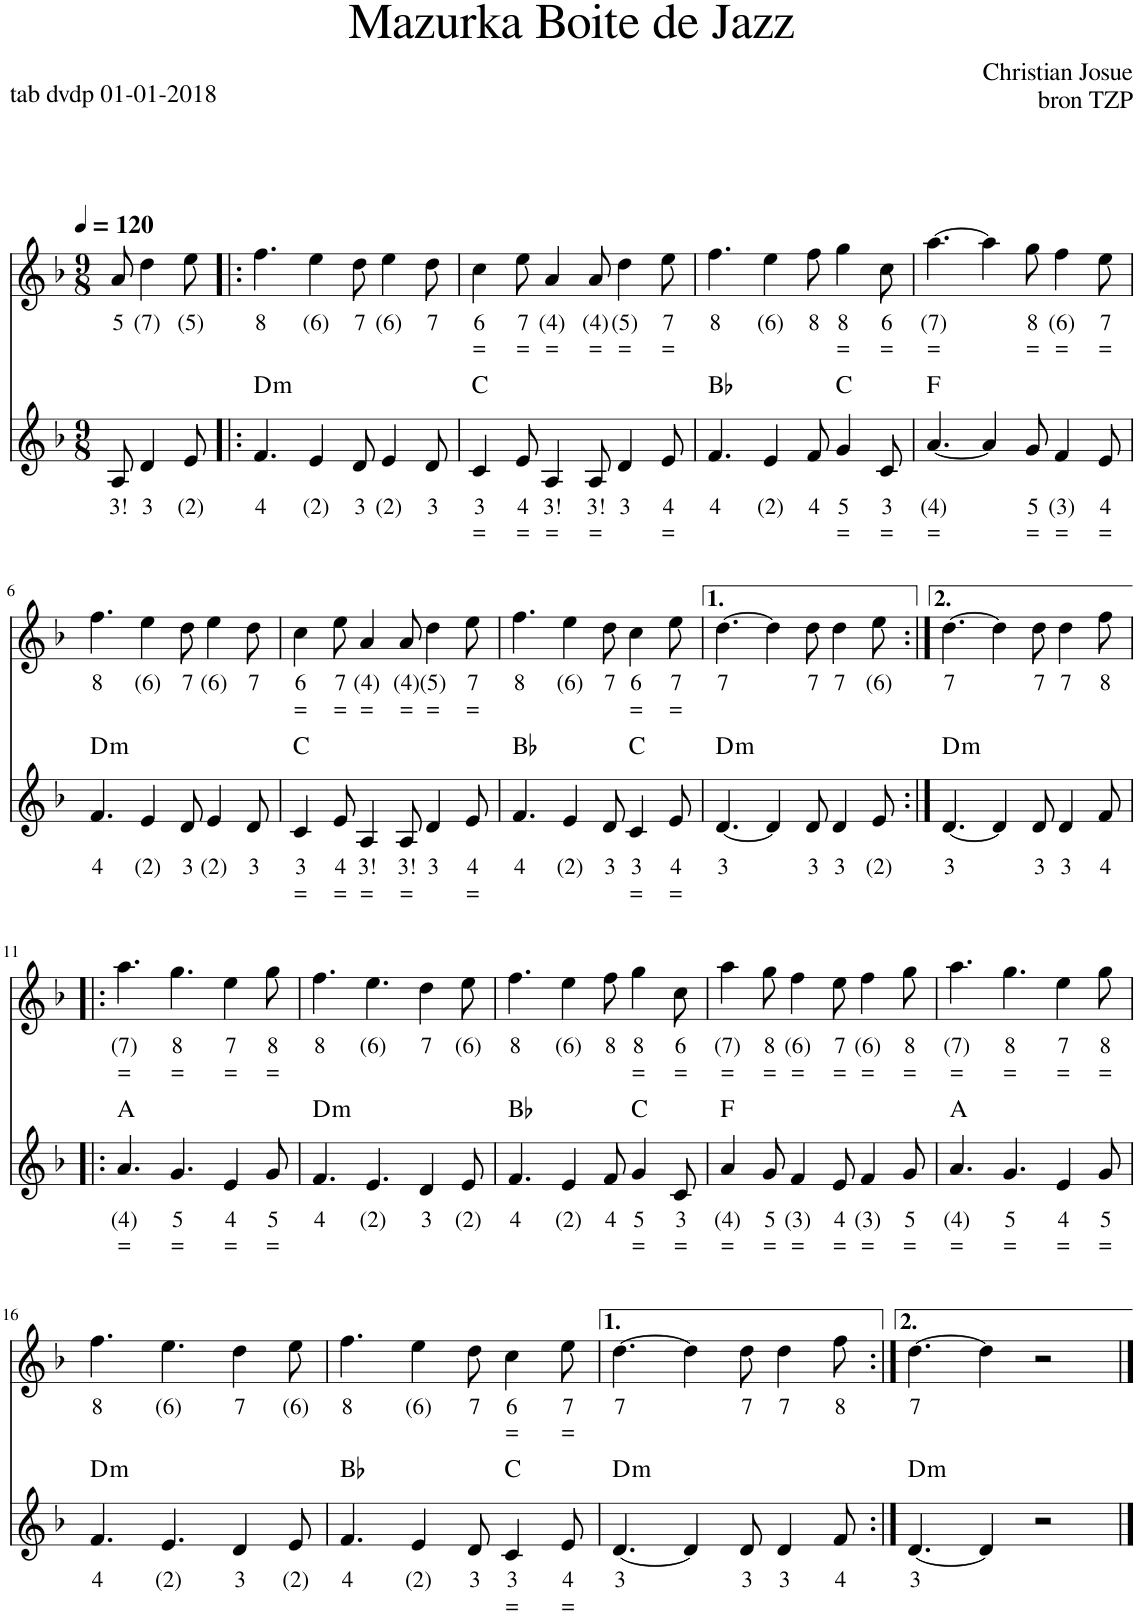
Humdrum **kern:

**kern	**text	**text	**harte	**kern	**text	**text
*part2	*part2	*part2	*part2	*part1	*part1	*part1
*staff2	*staff2	*staff2	*	*staff1	*staff1	*staff1
*I"Stem	*	*	*	*I"Stem	*	*
*clefG2	*	*	*	*clefG2	*	*
*k[b-]	*	*	*	*k[b-]	*	*
*M9/8	*	*	*	*M9/8	*	*
*MM120	*	*	*	*MM120	*	*
=1	=1	=1	=1	=1	=1	=1
!	!LO:LY:b	!	!	!	!LO:LY:b	!
8A/	3!	.	.	8a/	5	.
!	!LO:LY:b	!	!	!	!LO:LY:b	!
4d/	3	.	.	4dd\	(7)	.
!	!LO:LY:b	!	!	!	!LO:LY:b	!
8e/	(2)	.	.	8ee\	(5)	.
=2!|:	=2!|:	=2!|:	=2!|:	=2!|:	=2!|:	=2!|:
!	!LO:LY:b	!	!LO:H:kt=m	!	!LO:LY:b	!
4.f/	4	.	D:min	4.ff\	8	.
!	!LO:LY:b	!	!	!	!LO:LY:b	!
4e/	(2)	.	.	4ee\	(6)	.
!	!LO:LY:b	!	!	!	!LO:LY:b	!
8d/	3	.	.	8dd\	7	.
!	!LO:LY:b	!	!	!	!LO:LY:b	!
4e/	(2)	.	.	4ee\	(6)	.
!	!LO:LY:b	!	!	!	!LO:LY:b	!
8d/	3	.	.	8dd\	7	.
=3	=3	=3	=3	=3	=3	=3
!	!LO:LY:b	!LO:LY:b	!	!	!LO:LY:b	!LO:LY:b
4c/	3	=	C:maj	4cc\	6	=
!	!LO:LY:b	!LO:LY:b	!	!	!LO:LY:b	!LO:LY:b
8e/	4	=	.	8ee\	7	=
!	!LO:LY:b	!LO:LY:b	!	!	!LO:LY:b	!LO:LY:b
4A/	3!	=	.	4a/	(4)	=
!	!LO:LY:b	!LO:LY:b	!	!	!LO:LY:b	!LO:LY:b
8A/	3!	=	.	8a/	(4)	=
!	!LO:LY:b	!	!	!	!LO:LY:b	!LO:LY:b
4d/	3	.	.	4dd\	(5)	=
!	!LO:LY:b	!LO:LY:b	!	!	!LO:LY:b	!LO:LY:b
8e/	4	=	.	8ee\	7	=
=4	=4	=4	=4	=4	=4	=4
!	!LO:LY:b	!	!	!	!LO:LY:b	!
4.f/	4	.	Bb:maj	4.ff\	8	.
!	!LO:LY:b	!	!	!	!LO:LY:b	!
4e/	(2)	.	.	4ee\	(6)	.
!	!LO:LY:b	!	!	!	!LO:LY:b	!
8f/	4	.	.	8ff\	8	.
!	!LO:LY:b	!LO:LY:b	!	!	!LO:LY:b	!LO:LY:b
4g/	5	=	C:maj	4gg\	8	=
!	!LO:LY:b	!LO:LY:b	!	!	!LO:LY:b	!LO:LY:b
8c/	3	=	.	8cc\	6	=
=5	=5	=5	=5	=5	=5	=5
!	!LO:LY:b	!LO:LY:b	!	!	!LO:LY:b	!LO:LY:b
[4.a/	(4)	=	F:maj	[4.aa\	(7)	=
4a/]	.	.	.	4aa\]	.	.
!	!LO:LY:b	!LO:LY:b	!	!	!LO:LY:b	!LO:LY:b
8g/	5	=	.	8gg\	8	=
!	!LO:LY:b	!LO:LY:b	!	!	!LO:LY:b	!LO:LY:b
4f/	(3)	=	.	4ff\	(6)	=
!	!LO:LY:b	!LO:LY:b	!	!	!LO:LY:b	!LO:LY:b
8e/	4	=	.	8ee\	7	=
!!LO:LB:g=z
=6	=6	=6	=6	=6	=6	=6
!	!LO:LY:b	!	!LO:H:kt=m	!	!LO:LY:b	!
4.f/	4	.	D:min	4.ff\	8	.
!	!LO:LY:b	!	!	!	!LO:LY:b	!
4e/	(2)	.	.	4ee\	(6)	.
!	!LO:LY:b	!	!	!	!LO:LY:b	!
8d/	3	.	.	8dd\	7	.
!	!LO:LY:b	!	!	!	!LO:LY:b	!
4e/	(2)	.	.	4ee\	(6)	.
!	!LO:LY:b	!	!	!	!LO:LY:b	!
8d/	3	.	.	8dd\	7	.
=7	=7	=7	=7	=7	=7	=7
!	!LO:LY:b	!LO:LY:b	!	!	!LO:LY:b	!LO:LY:b
4c/	3	=	C:maj	4cc\	6	=
!	!LO:LY:b	!LO:LY:b	!	!	!LO:LY:b	!LO:LY:b
8e/	4	=	.	8ee\	7	=
!	!LO:LY:b	!LO:LY:b	!	!	!LO:LY:b	!LO:LY:b
4A/	3!	=	.	4a/	(4)	=
!	!LO:LY:b	!LO:LY:b	!	!	!LO:LY:b	!LO:LY:b
8A/	3!	=	.	8a/	(4)	=
!	!LO:LY:b	!	!	!	!LO:LY:b	!LO:LY:b
4d/	3	.	.	4dd\	(5)	=
!	!LO:LY:b	!LO:LY:b	!	!	!LO:LY:b	!LO:LY:b
8e/	4	=	.	8ee\	7	=
=8	=8	=8	=8	=8	=8	=8
!	!LO:LY:b	!	!	!	!LO:LY:b	!
4.f/	4	.	Bb:maj	4.ff\	8	.
!	!LO:LY:b	!	!	!	!LO:LY:b	!
4e/	(2)	.	.	4ee\	(6)	.
!	!LO:LY:b	!	!	!	!LO:LY:b	!
8d/	3	.	.	8dd\	7	.
!	!LO:LY:b	!LO:LY:b	!	!	!LO:LY:b	!LO:LY:b
4c/	3	=	C:maj	4cc\	6	=
!	!LO:LY:b	!LO:LY:b	!	!	!LO:LY:b	!LO:LY:b
8e/	4	=	.	8ee\	7	=
=9	=9	=9	=9	=9	=9	=9
!	!LO:LY:b	!	!LO:H:kt=m	!	!LO:LY:b	!
[4.d/	3	.	D:min	[4.dd\	7	.
4d/]	.	.	.	4dd\]	.	.
!	!LO:LY:b	!	!	!	!LO:LY:b	!
8d/	3	.	.	8dd\	7	.
!	!LO:LY:b	!	!	!	!LO:LY:b	!
4d/	3	.	.	4dd\	7	.
!	!LO:LY:b	!	!	!	!LO:LY:b	!
8e/	(2)	.	.	8ee\	(6)	.
=10:|!	=10:|!	=10:|!	=10:|!	=10:|!	=10:|!	=10:|!
!	!LO:LY:b	!	!LO:H:kt=m	!	!LO:LY:b	!
[4.d/	3	.	D:min	[4.dd\	7	.
4d/]	.	.	.	4dd\]	.	.
!	!LO:LY:b	!	!	!	!LO:LY:b	!
8d/	3	.	.	8dd\	7	.
!	!LO:LY:b	!	!	!	!LO:LY:b	!
4d/	3	.	.	4dd\	7	.
!	!LO:LY:b	!	!	!	!LO:LY:b	!
8f/	4	.	.	8ff\	8	.
!!LO:LB:g=z
=11!|:	=11!|:	=11!|:	=11!|:	=11!|:	=11!|:	=11!|:
!	!LO:LY:b	!LO:LY:b	!	!	!LO:LY:b	!LO:LY:b
4.a/	(4)	=	A:maj	4.aa\	(7)	=
!	!LO:LY:b	!LO:LY:b	!	!	!LO:LY:b	!LO:LY:b
4.g/	5	=	.	4.gg\	8	=
!	!LO:LY:b	!LO:LY:b	!	!	!LO:LY:b	!LO:LY:b
4e/	4	=	.	4ee\	7	=
!	!LO:LY:b	!LO:LY:b	!	!	!LO:LY:b	!LO:LY:b
8g/	5	=	.	8gg\	8	=
=12	=12	=12	=12	=12	=12	=12
!	!LO:LY:b	!	!LO:H:kt=m	!	!LO:LY:b	!
4.f/	4	.	D:min	4.ff\	8	.
!	!LO:LY:b	!	!	!	!LO:LY:b	!
4.e/	(2)	.	.	4.ee\	(6)	.
!	!LO:LY:b	!	!	!	!LO:LY:b	!
4d/	3	.	.	4dd\	7	.
!	!LO:LY:b	!	!	!	!LO:LY:b	!
8e/	(2)	.	.	8ee\	(6)	.
=13	=13	=13	=13	=13	=13	=13
!	!LO:LY:b	!	!	!	!LO:LY:b	!
4.f/	4	.	Bb:maj	4.ff\	8	.
!	!LO:LY:b	!	!	!	!LO:LY:b	!
4e/	(2)	.	.	4ee\	(6)	.
!	!LO:LY:b	!	!	!	!LO:LY:b	!
8f/	4	.	.	8ff\	8	.
!	!LO:LY:b	!LO:LY:b	!	!	!LO:LY:b	!LO:LY:b
4g/	5	=	C:maj	4gg\	8	=
!	!LO:LY:b	!LO:LY:b	!	!	!LO:LY:b	!LO:LY:b
8c/	3	=	.	8cc\	6	=
=14	=14	=14	=14	=14	=14	=14
!	!LO:LY:b	!LO:LY:b	!	!	!LO:LY:b	!LO:LY:b
4a/	(4)	=	F:maj	4aa\	(7)	=
!	!LO:LY:b	!LO:LY:b	!	!	!LO:LY:b	!LO:LY:b
8g/	5	=	.	8gg\	8	=
!	!LO:LY:b	!LO:LY:b	!	!	!LO:LY:b	!LO:LY:b
4f/	(3)	=	.	4ff\	(6)	=
!	!LO:LY:b	!LO:LY:b	!	!	!LO:LY:b	!LO:LY:b
8e/	4	=	.	8ee\	7	=
!	!LO:LY:b	!LO:LY:b	!	!	!LO:LY:b	!LO:LY:b
4f/	(3)	=	.	4ff\	(6)	=
!	!LO:LY:b	!LO:LY:b	!	!	!LO:LY:b	!LO:LY:b
8g/	5	=	.	8gg\	8	=
=15	=15	=15	=15	=15	=15	=15
!	!LO:LY:b	!LO:LY:b	!	!	!LO:LY:b	!LO:LY:b
4.a/	(4)	=	A:maj	4.aa\	(7)	=
!	!LO:LY:b	!LO:LY:b	!	!	!LO:LY:b	!LO:LY:b
4.g/	5	=	.	4.gg\	8	=
!	!LO:LY:b	!LO:LY:b	!	!	!LO:LY:b	!LO:LY:b
4e/	4	=	.	4ee\	7	=
!	!LO:LY:b	!LO:LY:b	!	!	!LO:LY:b	!LO:LY:b
8g/	5	=	.	8gg\	8	=
!!LO:LB:g=z
=16	=16	=16	=16	=16	=16	=16
!	!LO:LY:b	!	!LO:H:kt=m	!	!LO:LY:b	!
4.f/	4	.	D:min	4.ff\	8	.
!	!LO:LY:b	!	!	!	!LO:LY:b	!
4.e/	(2)	.	.	4.ee\	(6)	.
!	!LO:LY:b	!	!	!	!LO:LY:b	!
4d/	3	.	.	4dd\	7	.
!	!LO:LY:b	!	!	!	!LO:LY:b	!
8e/	(2)	.	.	8ee\	(6)	.
=17	=17	=17	=17	=17	=17	=17
!	!LO:LY:b	!	!	!	!LO:LY:b	!
4.f/	4	.	Bb:maj	4.ff\	8	.
!	!LO:LY:b	!	!	!	!LO:LY:b	!
4e/	(2)	.	.	4ee\	(6)	.
!	!LO:LY:b	!	!	!	!LO:LY:b	!
8d/	3	.	.	8dd\	7	.
!	!LO:LY:b	!LO:LY:b	!	!	!LO:LY:b	!LO:LY:b
4c/	3	=	C:maj	4cc\	6	=
!	!LO:LY:b	!LO:LY:b	!	!	!LO:LY:b	!LO:LY:b
8e/	4	=	.	8ee\	7	=
=18	=18	=18	=18	=18	=18	=18
!	!LO:LY:b	!	!LO:H:kt=m	!	!LO:LY:b	!
[4.d/	3	.	D:min	[4.dd\	7	.
4d/]	.	.	.	4dd\]	.	.
!	!LO:LY:b	!	!	!	!LO:LY:b	!
8d/	3	.	.	8dd\	7	.
!	!LO:LY:b	!	!	!	!LO:LY:b	!
4d/	3	.	.	4dd\	7	.
!	!LO:LY:b	!	!	!	!LO:LY:b	!
8f/	4	.	.	8ff\	8	.
=19:|!	=19:|!	=19:|!	=19:|!	=19:|!	=19:|!	=19:|!
!	!LO:LY:b	!	!LO:H:kt=m	!	!LO:LY:b	!
[4.d/	3	.	D:min	[4.dd\	7	.
4d/]	.	.	.	4dd\]	.	.
2r	.	.	.	2r	.	.
==	==	==	==	==	==	==
*-	*-	*-	*-	*-	*-	*-
